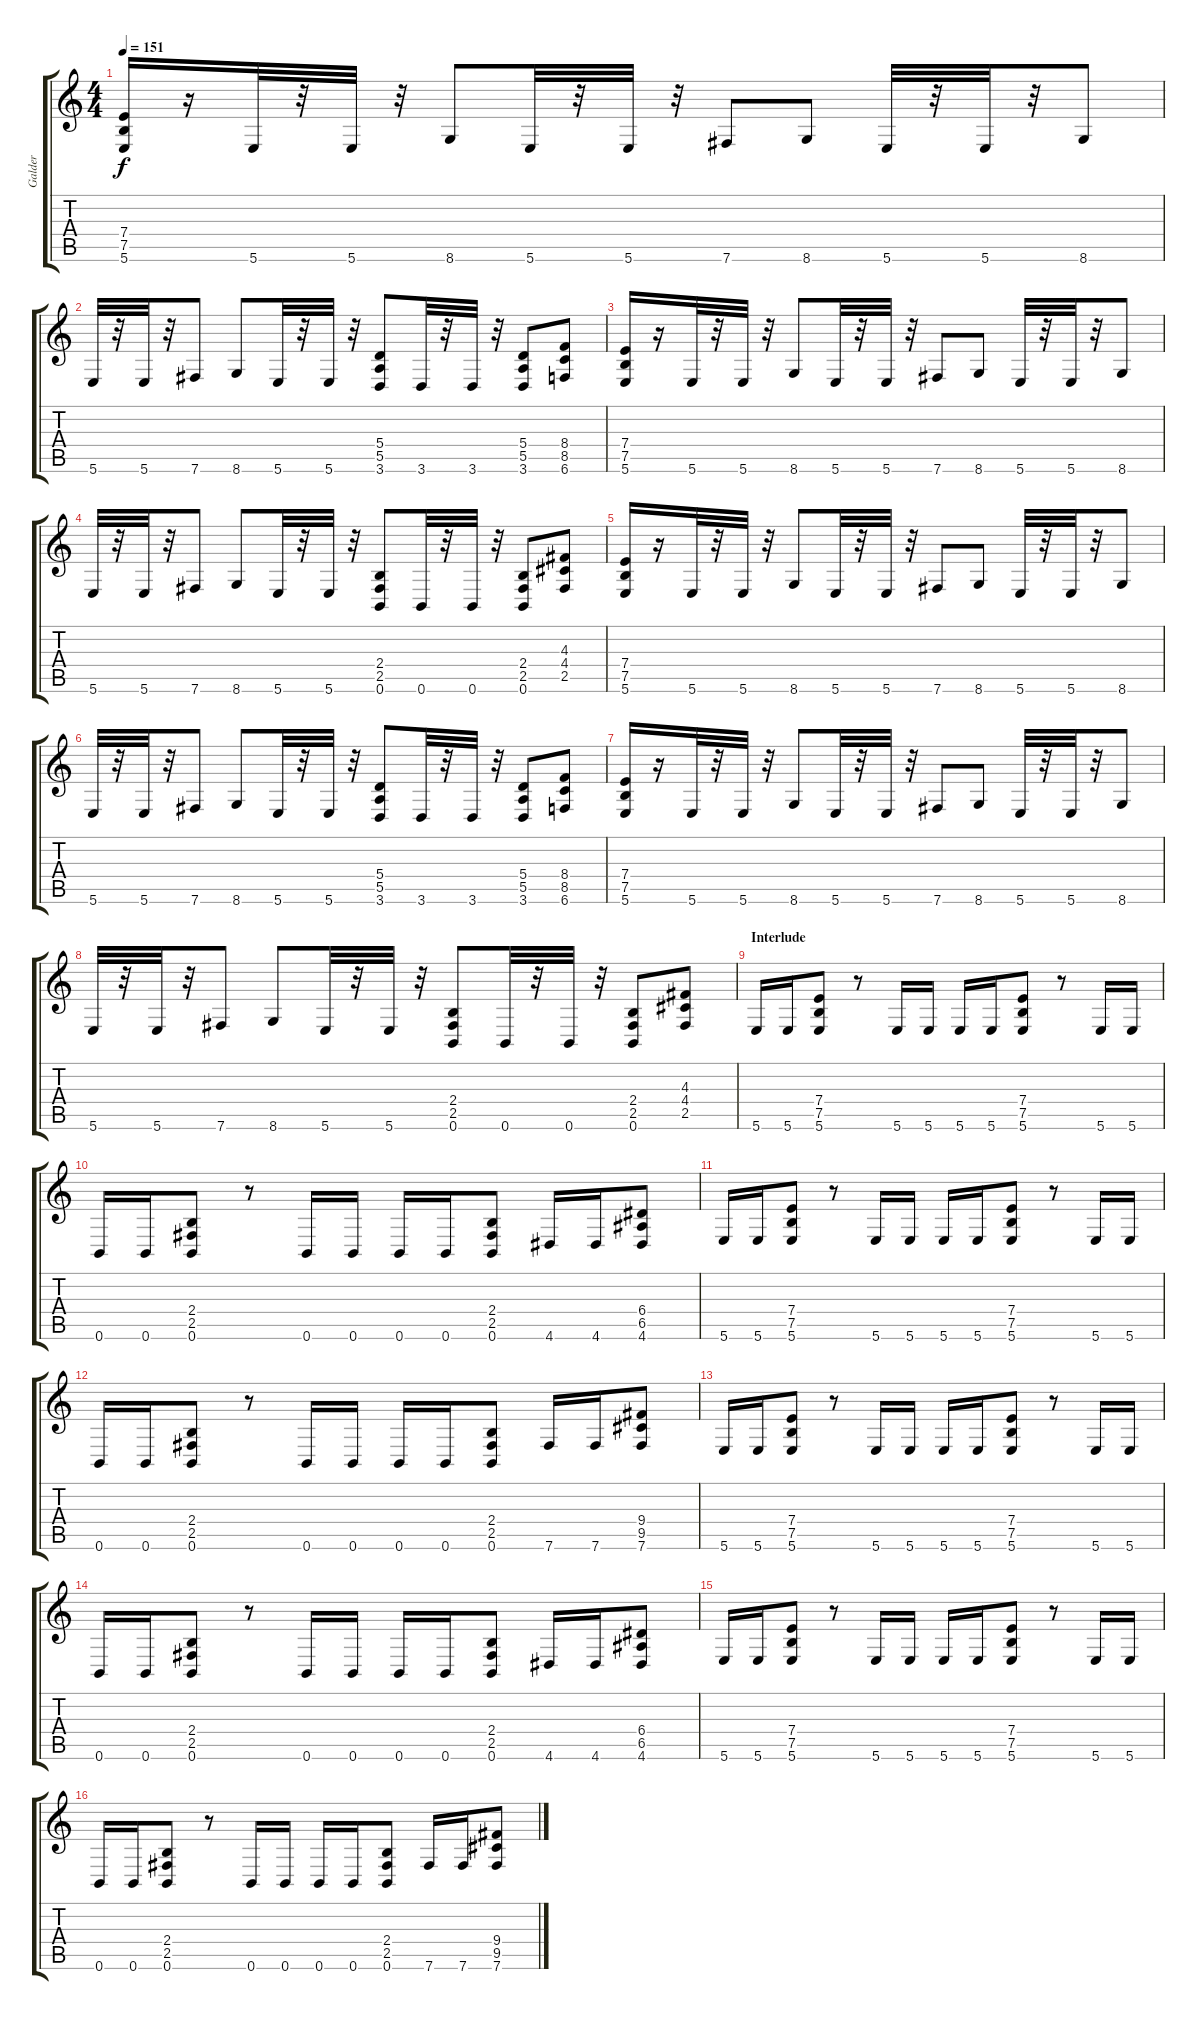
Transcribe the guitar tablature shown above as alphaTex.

\track ("Galder" "Galder") {instrument overdrivenguitar}
\staff {score tabs}
\tuning (B3 Gb3 D3 A2 E2 B1) {hide}
\ts (4 4)
\tempo 151
\clef g2
\ks c
(7.4 7.5 5.6).16{dy f} r.16 5.6.32 r.32 5.6.32 r.32 8.6.8 5.6.32 r.32 5.6.32 r.32 7.6.8 8.6.8 5.6.32 r.32 5.6.32 r.32 8.6.8 |
5.6.32 r.32 5.6.32 r.32 7.6.8 8.6.8 5.6.32 r.32 5.6.32 r.32 (5.4 5.5 3.6).8 3.6.32 r.32 3.6.32 r.32 (5.4 5.5 3.6).8 (8.4 8.5 6.6).8 |
(7.4 7.5 5.6).16 r.16 5.6.32 r.32 5.6.32 r.32 8.6.8 5.6.32 r.32 5.6.32 r.32 7.6.8 8.6.8 5.6.32 r.32 5.6.32 r.32 8.6.8 |
5.6.32 r.32 5.6.32 r.32 7.6.8 8.6.8 5.6.32 r.32 5.6.32 r.32 (2.4 2.5 0.6).8 0.6.32 r.32 0.6.32 r.32 (2.4 2.5 0.6).8 (4.3 4.4 2.5).8 |
(7.4 7.5 5.6).16 r.16 5.6.32 r.32 5.6.32 r.32 8.6.8 5.6.32 r.32 5.6.32 r.32 7.6.8 8.6.8 5.6.32 r.32 5.6.32 r.32 8.6.8 |
5.6.32 r.32 5.6.32 r.32 7.6.8 8.6.8 5.6.32 r.32 5.6.32 r.32 (5.4 5.5 3.6).8 3.6.32 r.32 3.6.32 r.32 (5.4 5.5 3.6).8 (8.4 8.5 6.6).8 |
(7.4 7.5 5.6).16 r.16 5.6.32 r.32 5.6.32 r.32 8.6.8 5.6.32 r.32 5.6.32 r.32 7.6.8 8.6.8 5.6.32 r.32 5.6.32 r.32 8.6.8 |
5.6.32 r.32 5.6.32 r.32 7.6.8 8.6.8 5.6.32 r.32 5.6.32 r.32 (2.4 2.5 0.6).8 0.6.32 r.32 0.6.32 r.32 (2.4 2.5 0.6).8 (4.3 4.4 2.5).8 |
\section ("" "Interlude")
5.6.16 5.6.16 (7.4 7.5 5.6).8 r.8 5.6.16 5.6.16 5.6.16 5.6.16 (7.4 7.5 5.6).8 r.8 5.6.16 5.6.16 |
0.6.16 0.6.16 (2.4 2.5 0.6).8 r.8 0.6.16 0.6.16 0.6.16 0.6.16 (2.4 2.5 0.6).8 4.6.16 4.6.16 (6.4 6.5 4.6).8 |
5.6.16 5.6.16 (7.4 7.5 5.6).8 r.8 5.6.16 5.6.16 5.6.16 5.6.16 (7.4 7.5 5.6).8 r.8 5.6.16 5.6.16 |
0.6.16 0.6.16 (2.4 2.5 0.6).8 r.8 0.6.16 0.6.16 0.6.16 0.6.16 (2.4 2.5 0.6).8 7.6.16 7.6.16 (9.4 9.5 7.6).8 |
5.6.16 5.6.16 (7.4 7.5 5.6).8 r.8 5.6.16 5.6.16 5.6.16 5.6.16 (7.4 7.5 5.6).8 r.8 5.6.16 5.6.16 |
0.6.16 0.6.16 (2.4 2.5 0.6).8 r.8 0.6.16 0.6.16 0.6.16 0.6.16 (2.4 2.5 0.6).8 4.6.16 4.6.16 (6.4 6.5 4.6).8 |
5.6.16 5.6.16 (7.4 7.5 5.6).8 r.8 5.6.16 5.6.16 5.6.16 5.6.16 (7.4 7.5 5.6).8 r.8 5.6.16 5.6.16 |
0.6.16 0.6.16 (2.4 2.5 0.6).8 r.8 0.6.16 0.6.16 0.6.16 0.6.16 (2.4 2.5 0.6).8 7.6.16 7.6.16 (9.4 9.5 7.6).8
